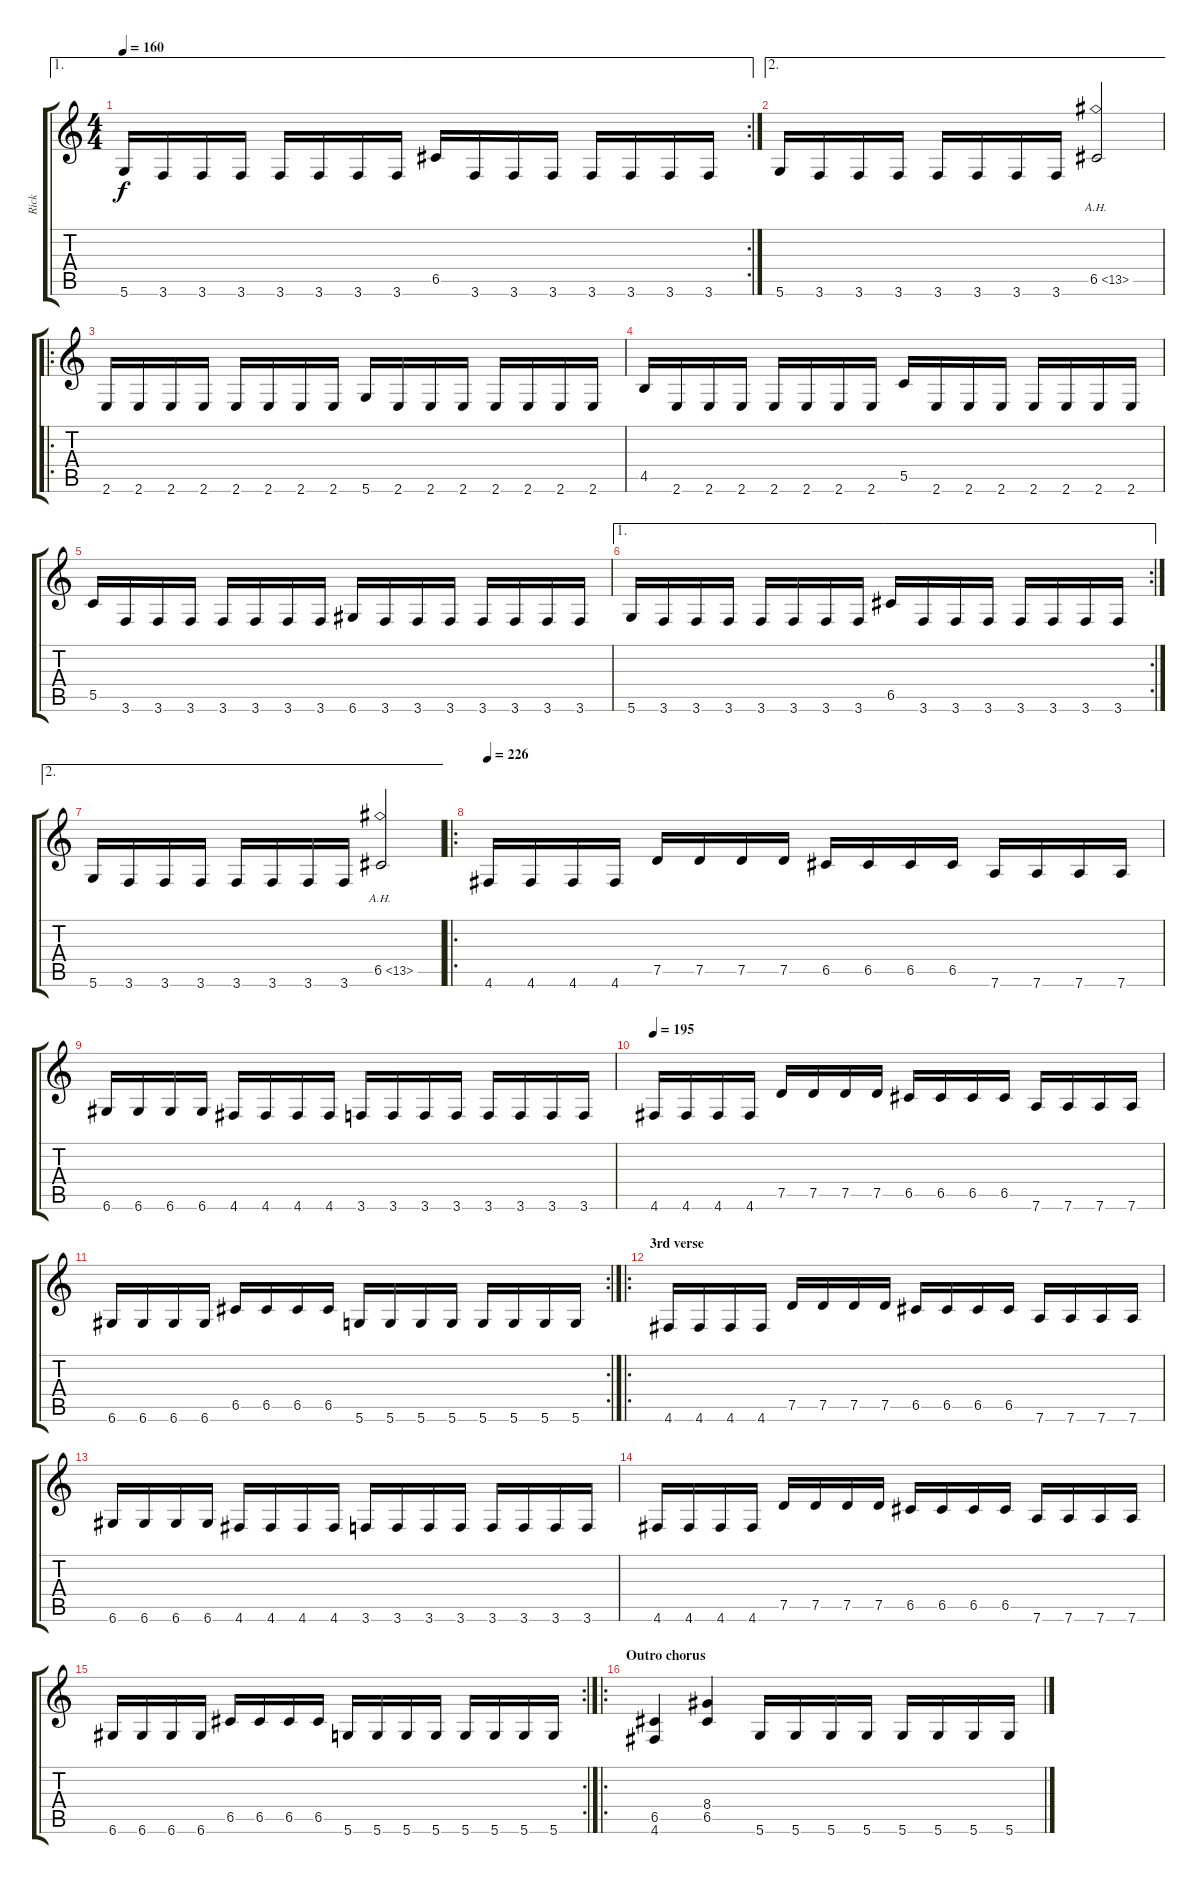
\track ("Rick" "Rick") {instrument distortionguitar}
\staff {score tabs}
\tuning (D4 A3 F3 C3 G2 D2) {hide}
\ae 1
\rc 2
\ts (4 4)
\tempo 160
\clef g2
\ks c
5.6.16{dy f} 3.6.16 3.6.16 3.6.16 3.6.16 3.6.16 3.6.16 3.6.16 6.5.16 3.6.16 3.6.16 3.6.16 3.6.16 3.6.16 3.6.16 3.6.16 |
\ae 2
5.6.16 3.6.16 3.6.16 3.6.16 3.6.16 3.6.16 3.6.16 3.6.16 6.5{ah 7}.2 |
\ro
2.6.16 2.6.16 2.6.16 2.6.16 2.6.16 2.6.16 2.6.16 2.6.16 5.6.16 2.6.16 2.6.16 2.6.16 2.6.16 2.6.16 2.6.16 2.6.16 |
4.5.16 2.6.16 2.6.16 2.6.16 2.6.16 2.6.16 2.6.16 2.6.16 5.5.16 2.6.16 2.6.16 2.6.16 2.6.16 2.6.16 2.6.16 2.6.16 |
5.5.16 3.6.16 3.6.16 3.6.16 3.6.16 3.6.16 3.6.16 3.6.16 6.6.16 3.6.16 3.6.16 3.6.16 3.6.16 3.6.16 3.6.16 3.6.16 |
\ae 1
\rc 2
5.6.16 3.6.16 3.6.16 3.6.16 3.6.16 3.6.16 3.6.16 3.6.16 6.5.16 3.6.16 3.6.16 3.6.16 3.6.16 3.6.16 3.6.16 3.6.16 |
\ae 2
5.6.16 3.6.16 3.6.16 3.6.16 3.6.16 3.6.16 3.6.16 3.6.16 6.5{ah 7}.2 |
\ro
\tempo 226
4.6.16 4.6.16 4.6.16 4.6.16 7.5.16 7.5.16 7.5.16 7.5.16 6.5.16 6.5.16 6.5.16 6.5.16 7.6.16 7.6.16 7.6.16 7.6.16 |
6.6.16 6.6.16 6.6.16 6.6.16 4.6.16 4.6.16 4.6.16 4.6.16 3.6.16 3.6.16 3.6.16 3.6.16 3.6.16 3.6.16 3.6.16 3.6.16 |
\tempo 195
4.6.16 4.6.16 4.6.16 4.6.16 7.5.16 7.5.16 7.5.16 7.5.16 6.5.16 6.5.16 6.5.16 6.5.16 7.6.16 7.6.16 7.6.16 7.6.16 |
\rc 2
6.6.16 6.6.16 6.6.16 6.6.16 6.5.16 6.5.16 6.5.16 6.5.16 5.6.16 5.6.16 5.6.16 5.6.16 5.6.16 5.6.16 5.6.16 5.6.16 |
\ro
\section ("" "3rd verse")
4.6.16 4.6.16 4.6.16 4.6.16 7.5.16 7.5.16 7.5.16 7.5.16 6.5.16 6.5.16 6.5.16 6.5.16 7.6.16 7.6.16 7.6.16 7.6.16 |
6.6.16 6.6.16 6.6.16 6.6.16 4.6.16 4.6.16 4.6.16 4.6.16 3.6.16 3.6.16 3.6.16 3.6.16 3.6.16 3.6.16 3.6.16 3.6.16 |
4.6.16 4.6.16 4.6.16 4.6.16 7.5.16 7.5.16 7.5.16 7.5.16 6.5.16 6.5.16 6.5.16 6.5.16 7.6.16 7.6.16 7.6.16 7.6.16 |
\rc 2
6.6.16 6.6.16 6.6.16 6.6.16 6.5.16 6.5.16 6.5.16 6.5.16 5.6.16 5.6.16 5.6.16 5.6.16 5.6.16 5.6.16 5.6.16 5.6.16 |
\ro
\section ("" "Outro chorus")
(6.5 4.6).4 (8.4 6.5).4 5.6.16 5.6.16 5.6.16 5.6.16 5.6.16 5.6.16 5.6.16 5.6.16
